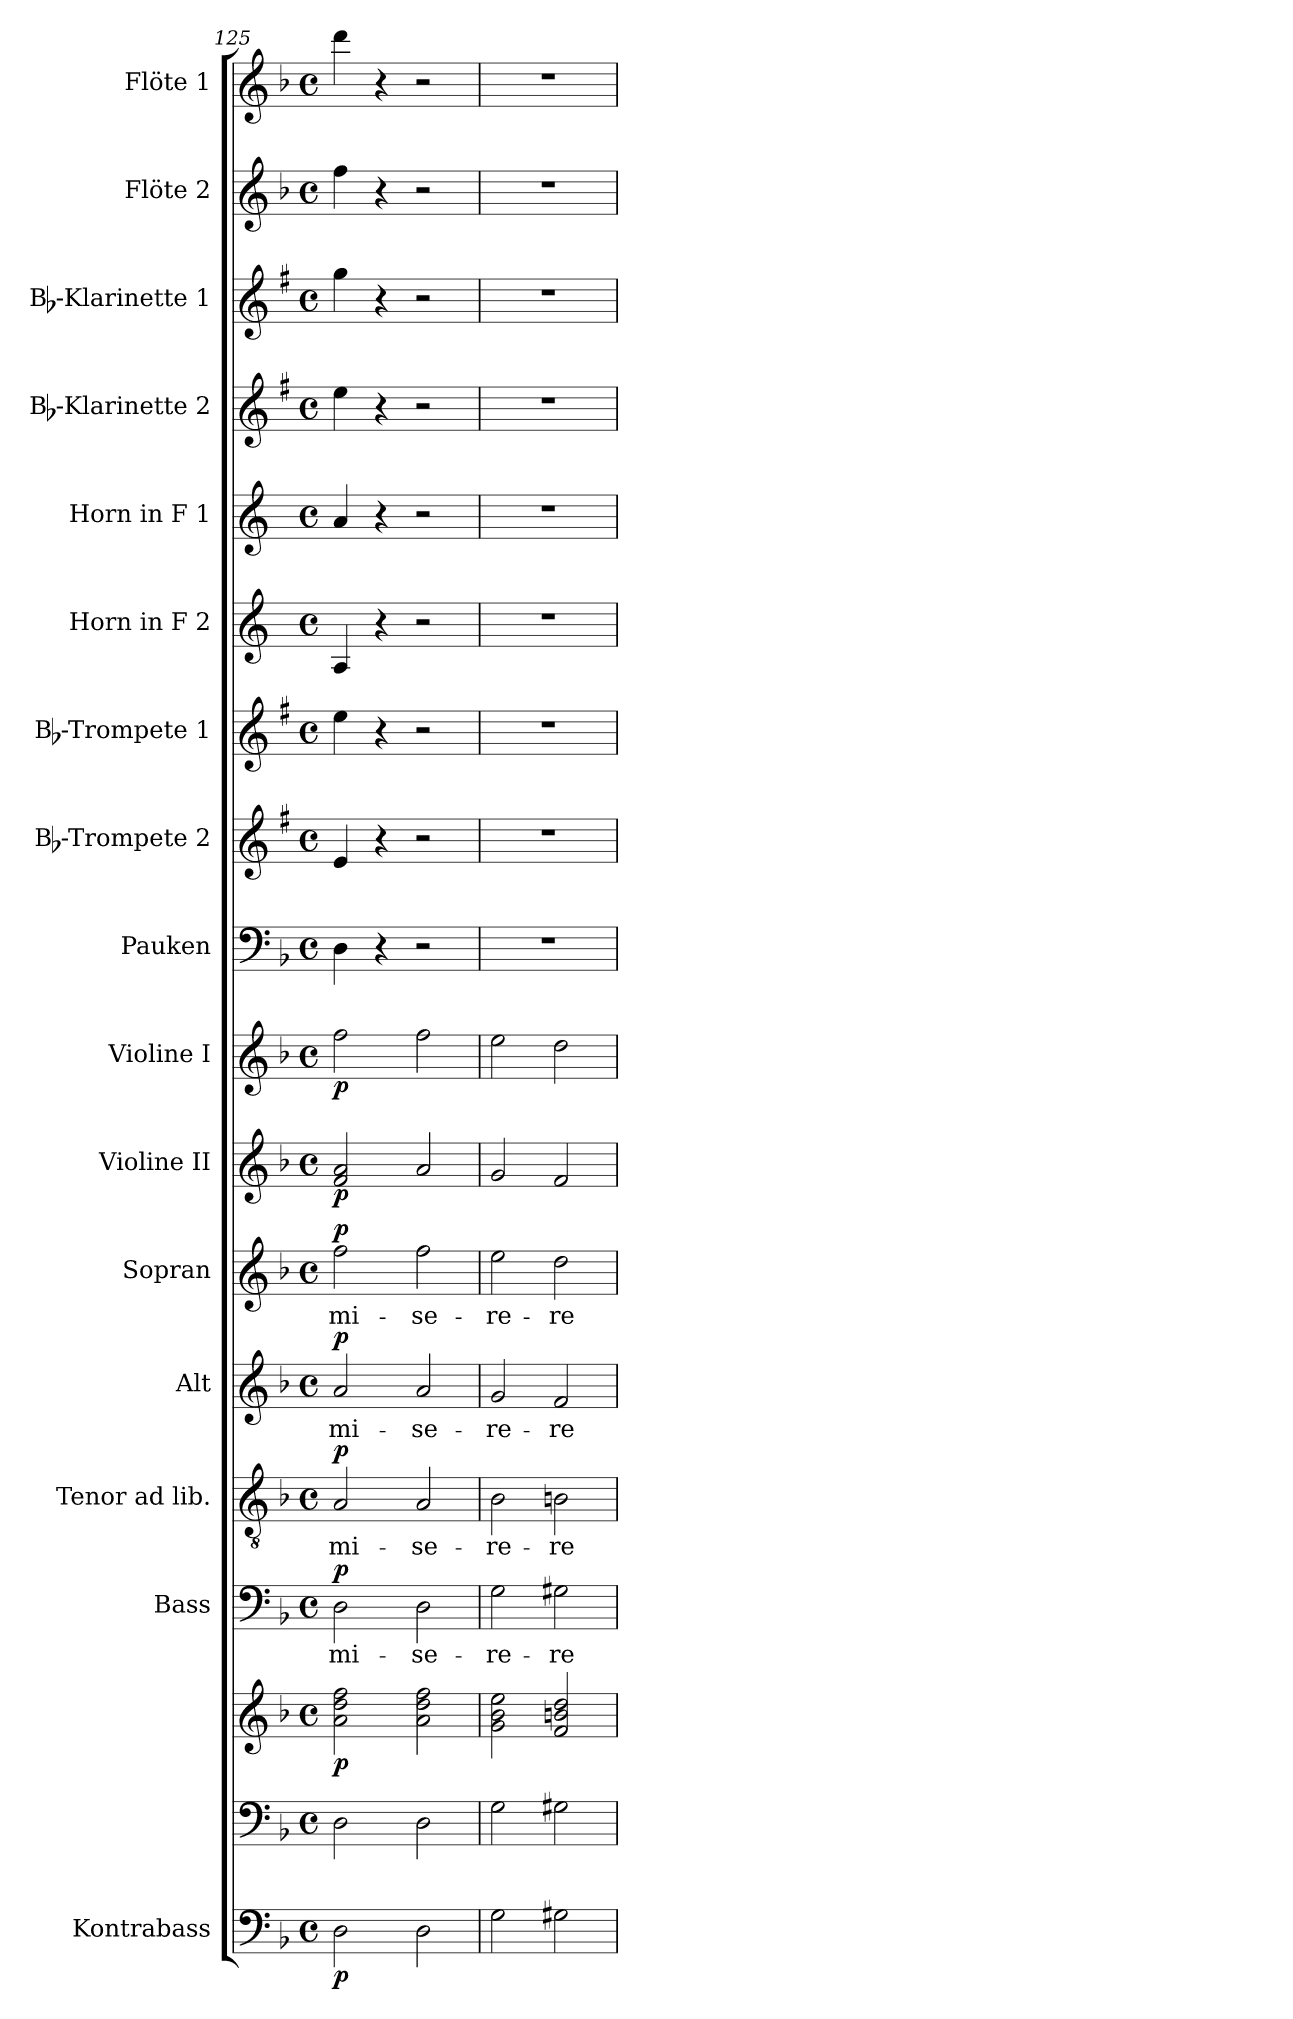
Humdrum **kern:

**kern	**dynam	**kern	**kern	**dynam	**kern	**text	**dynam	**kern	**text	**dynam	**kern	**text	**dynam	**kern	**text	**dynam	**kern	**dynam	**kern	**dynam	**kern	**kern	**kern	**kern	**kern	**kern	**kern	**kern	**kern
*part17	*part17	*part16	*part16	*part16	*part15	*part15	*part15	*part14	*part14	*part14	*part13	*part13	*part13	*part12	*part12	*part12	*part11	*part11	*part10	*part10	*part9	*part8	*part7	*part6	*part5	*part4	*part3	*part2	*part1
*staff18	*staff18	*staff17	*staff16	*staff16/17	*staff15	*staff15	*staff15	*staff14	*staff14	*staff14	*staff13	*staff13	*staff13	*staff12	*staff12	*staff12	*staff11	*staff11	*staff10	*staff10	*staff9	*staff8	*staff7	*staff6	*staff5	*staff4	*staff3	*staff2	*staff1
*I"Kontrabass	*	*	*	*	*I"Bass	*	*	*I"Tenor ad lib.	*	*	*I"Alt	*	*	*I"Sopran	*	*	*I"Violine II	*	*I"Violine I	*	*I"Pauken	*I"Bb-Trompete 2	*I"Bb-Trompete 1	*I"Horn in F 2	*I"Horn in F 1	*I"Bb-Klarinette 2	*I"Bb-Klarinette 1	*I"Flöte 2	*I"Flöte 1
*I'Kb.	*	*	*	*	*I'B.	*	*	*I'T.	*	*	*I'A.	*	*	*I'S.	*	*	*I'Vl. II	*	*I'Vl. I	*	*I'Pk.	*I'Bb Trp. 2	*I'Bb Trp. 1	*	*	*I'Bb Kl. 2	*I'Bb Kl. 1	*I'Fl. 2	*I'Fl. 1
*clefF4	*	*clefF4	*clefG2	*	*clefF4	*	*	*clefGv2	*	*	*clefG2	*	*	*clefG2	*	*	*clefG2	*	*clefG2	*	*clefF4	*clefG2	*clefG2	*clefG2	*clefG2	*clefG2	*clefG2	*clefG2	*clefG2
*ITrd7c12	*	*	*	*	*	*	*	*	*	*	*	*	*	*	*	*	*	*	*	*	*	*ITrd1c2	*ITrd1c2	*ITrd4c7	*ITrd4c7	*ITrd1c2	*ITrd1c2	*	*
*k[b-]	*	*k[b-]	*k[b-]	*	*k[b-]	*	*	*k[b-]	*	*	*k[b-]	*	*	*k[b-]	*	*	*k[b-]	*	*k[b-]	*	*k[b-]	*k[b-]	*k[b-]	*k[b-]	*k[b-]	*k[b-]	*k[b-]	*k[b-]	*k[b-]
*F:	*	*F:	*F:	*	*F:	*	*	*F:	*	*	*F:	*	*	*F:	*	*	*F:	*	*F:	*	*F:	*F:	*F:	*F:	*F:	*F:	*F:	*F:	*F:
*M4/4	*	*M4/4	*M4/4	*	*M4/4	*	*	*M4/4	*	*	*M4/4	*	*	*M4/4	*	*	*M4/4	*	*M4/4	*	*M4/4	*M4/4	*M4/4	*M4/4	*M4/4	*M4/4	*M4/4	*M4/4	*M4/4
*met(c)	*	*met(c)	*met(c)	*	*met(c)	*	*	*met(c)	*	*	*met(c)	*	*	*met(c)	*	*	*met(c)	*	*met(c)	*	*met(c)	*met(c)	*met(c)	*met(c)	*met(c)	*met(c)	*met(c)	*met(c)	*met(c)
=125	=125	=125	=125	=125	=125	=125	=125	=125	=125	=125	=125	=125	=125	=125	=125	=125	=125	=125	=125	=125	=125	=125	=125	=125	=125	=125	=125	=125	=125
!	!LO:DY:b	!	!	!LO:DY:b	!	!LO:LY:b	!LO:DY:a	!	!LO:LY:b	!LO:DY:a	!	!LO:LY:b	!LO:DY:a	!	!LO:LY:b	!LO:DY:a	!	!LO:DY:b	!	!LO:DY:b	!	!	!	!	!	!	!	!	!
2DD\	p	2D\	2a\ 2dd\ 2ff\	p	2D\	mi-	p	2A/	mi-	p	2a/	mi-	p	2ff\	mi-	p	2f/ 2a/	p	2ff\	p	4D\	4d/	4dd\	4D/	4d/	4dd\	4ff\	4ff\	4ddd\
.	.	.	.	.	.	.	.	.	.	.	.	.	.	.	.	.	.	.	.	.	4r	4r	4r	4r	4r	4r	4r	4r	4r
!	!	!	!	!	!	!LO:LY:b	!	!	!LO:LY:b	!	!	!LO:LY:b	!	!	!LO:LY:b	!	!	!	!	!	!	!	!	!	!	!	!	!	!
2DD\	.	2D\	2a\ 2dd\ 2ff\	.	2D\	-se-	.	2A/	-se-	.	2a/	-se-	.	2ff\	-se-	.	2a/	.	2ff\	.	2r	2r	2r	2r	2r	2r	2r	2r	2r
=126	=126	=126	=126	=126	=126	=126	=126	=126	=126	=126	=126	=126	=126	=126	=126	=126	=126	=126	=126	=126	=126	=126	=126	=126	=126	=126	=126	=126	=126
!	!	!	!	!	!	!LO:LY:b	!	!	!LO:LY:b	!	!	!LO:LY:b	!	!	!LO:LY:b	!	!	!	!	!	!	!	!	!	!	!	!	!	!
2GG\	.	2G\	2g\ 2b-\ 2ee\	.	2G\	-re-	.	2B-\	-re-	.	2g/	-re-	.	2ee\	-re-	.	2g/	.	2ee\	.	1r	1r	1r	1r	1r	1r	1r	1r	1r
!	!	!	!	!	!	!LO:LY:b	!	!	!LO:LY:b	!	!	!LO:LY:b	!	!	!LO:LY:b	!	!	!	!	!	!	!	!	!	!	!	!	!	!
2GG#X\	.	2G#X\	2f/ 2bn/ 2dd/	.	2G#X\	-re	.	2Bn\	-re	.	2f/	-re	.	2dd\	-re	.	2f/	.	2dd\	.	.	.	.	.	.	.	.	.	.
=	=	=	=	=	=	=	=	=	=	=	=	=	=	=	=	=	=	=	=	=	=	=	=	=	=	=	=	=	=
*-	*-	*-	*-	*-	*-	*-	*-	*-	*-	*-	*-	*-	*-	*-	*-	*-	*-	*-	*-	*-	*-	*-	*-	*-	*-	*-	*-	*-	*-
